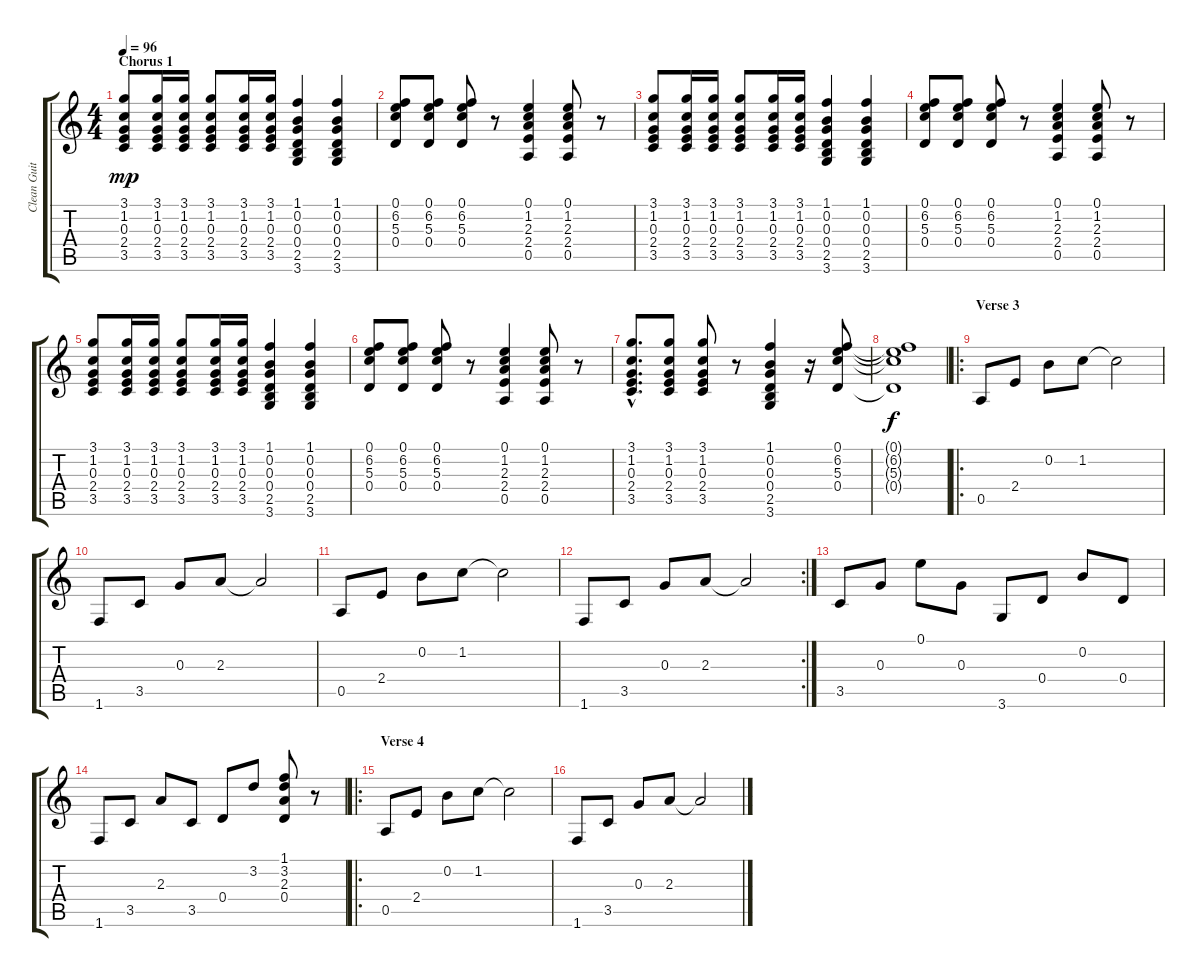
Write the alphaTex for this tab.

\track ("Clean Guitar" "Clean Guit") {instrument electricguitarjazz}
\staff {score tabs}
\tuning (E4 B3 G3 D3 A2 E2) {hide}
\ts (4 4)
\section ("" "Chorus 1")
\tempo 96
\clef g2
\ks c
(3.1 1.2 0.3 2.4 3.5).8{dy mp} (3.1 1.2 0.3 2.4 3.5).16 (3.1 1.2 0.3 2.4 3.5).16 (3.1 1.2 0.3 2.4 3.5).8 (3.1 1.2 0.3 2.4 3.5).16 (3.1 1.2 0.3 2.4 3.5).16 (1.1 0.2 0.3 0.4 2.5 3.6).4 (1.1 0.2 0.3 0.4 2.5 3.6).4 |
(0.1 6.2 5.3 0.4).8 (0.1 6.2 5.3 0.4).8 (0.1 6.2 5.3 0.4).8 r.8 (0.1 1.2 2.3 2.4 0.5).4 (0.1 1.2 2.3 2.4 0.5).8 r.8 |
(3.1 1.2 0.3 2.4 3.5).8 (3.1 1.2 0.3 2.4 3.5).16 (3.1 1.2 0.3 2.4 3.5).16 (3.1 1.2 0.3 2.4 3.5).8 (3.1 1.2 0.3 2.4 3.5).16 (3.1 1.2 0.3 2.4 3.5).16 (1.1 0.2 0.3 0.4 2.5 3.6).4 (1.1 0.2 0.3 0.4 2.5 3.6).4 |
(0.1 6.2 5.3 0.4).8 (0.1 6.2 5.3 0.4).8 (0.1 6.2 5.3 0.4).8 r.8 (0.1 1.2 2.3 2.4 0.5).4 (0.1 1.2 2.3 2.4 0.5).8 r.8 |
(3.1 1.2 0.3 2.4 3.5).8 (3.1 1.2 0.3 2.4 3.5).16 (3.1 1.2 0.3 2.4 3.5).16 (3.1 1.2 0.3 2.4 3.5).8 (3.1 1.2 0.3 2.4 3.5).16 (3.1 1.2 0.3 2.4 3.5).16 (1.1 0.2 0.3 0.4 2.5 3.6).4 (1.1 0.2 0.3 0.4 2.5 3.6).4 |
(0.1 6.2 5.3 0.4).8 (0.1 6.2 5.3 0.4).8 (0.1 6.2 5.3 0.4).8 r.8 (0.1 1.2 2.3 2.4 0.5).4 (0.1 1.2 2.3 2.4 0.5).8 r.8 |
(3.1{hac} 1.2{hac} 0.3{hac} 2.4{hac} 3.5{hac}).8{d} (3.1 1.2 0.3 2.4 3.5).8 (3.1 1.2 0.3 2.4 3.5).8 r.8 (1.1 0.2 0.3 0.4 2.5 3.6).4 r.16 (0.1 6.2 5.3 0.4).8 |
(0.1{t} 6.2{t} 5.3{t} 0.4{t}).1{dy f} |
\ro
\section ("" "Verse 3")
0.5.8 2.4.8 0.2.8 1.2.8 1.2{t}.2 |
1.6.8 3.5.8 0.3.8 2.3.8 2.3{t}.2 |
0.5.8 2.4.8 0.2.8 1.2.8 1.2{t}.2 |
\rc 2
1.6.8 3.5.8 0.3.8 2.3.8 2.3{t}.2 |
3.5.8 0.3.8 0.1.8 0.3.8 3.6.8 0.4.8 0.2.8 0.4.8 |
1.6.8 3.5.8 2.3.8 3.5.8 0.4.8 3.2.8 (1.1 3.2 2.3 0.4).8 r.8 |
\ro
\section ("" "Verse 4")
0.5.8 2.4.8 0.2.8 1.2.8 1.2{t}.2 |
1.6.8 3.5.8 0.3.8 2.3.8 2.3{t}.2
